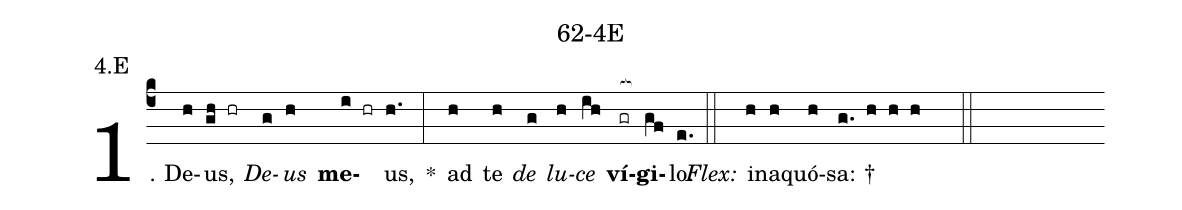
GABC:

name: 62-4E;
annotation: 4.E;
%%
(c4)1. De(h)us,(gh hr) <i>De</i>(g)<i>us</i>(h) <b>me</b>(i hr)us,(h.) *(:) ad(h) te(h) <i>de</i>(g) <i>lu</i>(h)<i>ce</i>(ih) <b>ví</b>(gr[ocb:1{])<b>gi</b>(gf[ocb:0}])lo.(e.) (::)
<i>Flex:</i>()  in(h)a(h)quó(h)sa: †(g. h h h  ::)
